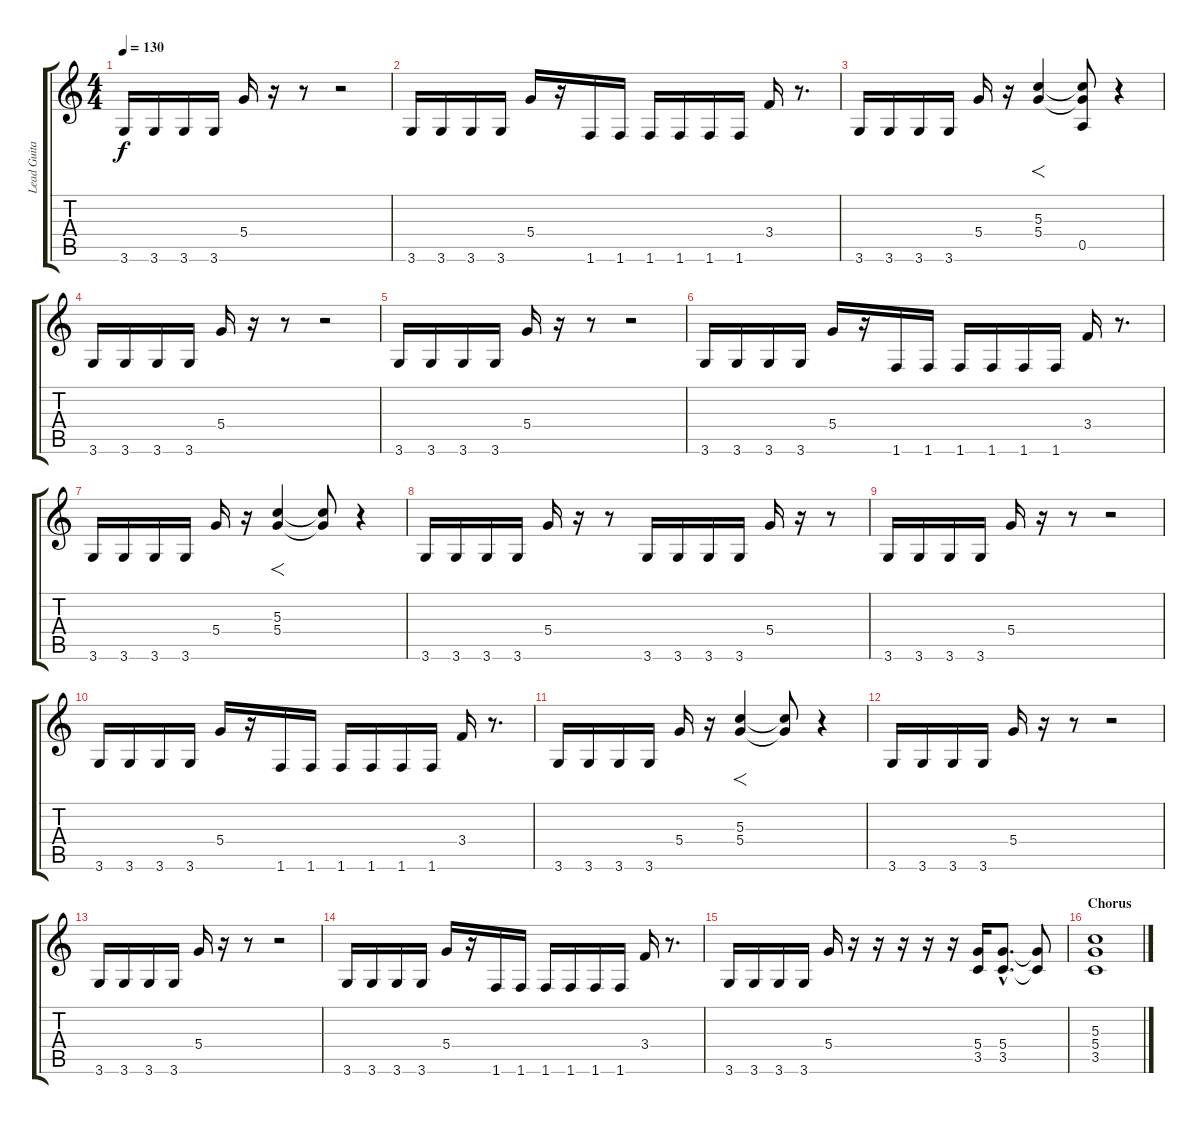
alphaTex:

\track ("Lead Guitar" "Lead Guita") {instrument overdrivenguitar}
\staff {score tabs}
\tuning (E4 B3 G3 D3 A2 E2) {hide}
\ts (4 4)
\tempo 130
\clef g2
\ks c
3.6.16{dy f} 3.6.16 3.6.16 3.6.16 5.4.16 r.16 r.8 r.2 |
3.6.16 3.6.16 3.6.16 3.6.16 5.4.16 r.16 1.6.16 1.6.16 1.6.16 1.6.16 1.6.16 1.6.16 3.4.16 r.8{d} |
3.6.16 3.6.16 3.6.16 3.6.16 5.4.16 r.16 (5.3 5.4).4{f} (5.3{t} 5.4{t} 0.5).8 r.4 |
3.6.16 3.6.16 3.6.16 3.6.16 5.4.16 r.16 r.8 r.2 |
3.6.16 3.6.16 3.6.16 3.6.16 5.4.16 r.16 r.8 r.2 |
3.6.16 3.6.16 3.6.16 3.6.16 5.4.16 r.16 1.6.16 1.6.16 1.6.16 1.6.16 1.6.16 1.6.16 3.4.16 r.8{d} |
3.6.16 3.6.16 3.6.16 3.6.16 5.4.16 r.16 (5.3 5.4).4{f} (5.3{t} 5.4{t}).8 r.4 |
3.6.16 3.6.16 3.6.16 3.6.16 5.4.16 r.16 r.8 3.6.16 3.6.16 3.6.16 3.6.16 5.4.16 r.16 r.8 |
3.6.16 3.6.16 3.6.16 3.6.16 5.4.16 r.16 r.8 r.2 |
3.6.16 3.6.16 3.6.16 3.6.16 5.4.16 r.16 1.6.16 1.6.16 1.6.16 1.6.16 1.6.16 1.6.16 3.4.16 r.8{d} |
3.6.16 3.6.16 3.6.16 3.6.16 5.4.16 r.16 (5.3 5.4).4{f} (5.3{t} 5.4{t}).8 r.4 |
3.6.16 3.6.16 3.6.16 3.6.16 5.4.16 r.16 r.8 r.2 |
3.6.16 3.6.16 3.6.16 3.6.16 5.4.16 r.16 r.8 r.2 |
3.6.16 3.6.16 3.6.16 3.6.16 5.4.16 r.16 1.6.16 1.6.16 1.6.16 1.6.16 1.6.16 1.6.16 3.4.16 r.8{d} |
3.6.16 3.6.16 3.6.16 3.6.16 5.4.16 r.16 r.16 r.16 r.16 r.16 (5.4 3.5).16 (5.4{hac} 3.5{hac}).8{d} (5.4{t} 3.5{t}).8 |
\section ("" "Chorus")
(5.3 5.4 3.5).1
